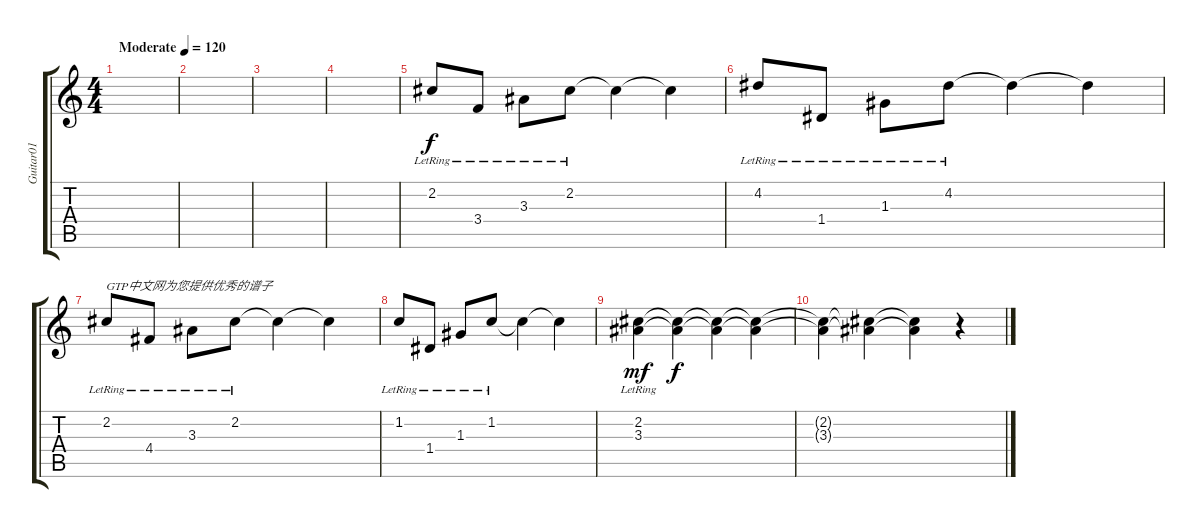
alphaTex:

\track ("Guitar01" "Guitar01") {instrument acousticguitarsteel}
\staff {score tabs}
\tuning (E4 B3 G3 D3 A2 E2) {hide}
\ts (4 4)
\tempo (120 "Moderate")
\clef g2
\ks c
|
|
|
|
2.2{lr}.8 3.4{lr}.8 3.3{lr}.8 2.2{lr}.8 2.2{t}.4 2.2{t}.4 |
4.2{lr}.8 1.4{lr}.8 1.3{lr}.8 4.2{lr}.8 4.2{t}.4 4.2{t}.4 |
2.2{lr}.8{txt "GTP中文网为您提供优秀的谱子"} 4.4{lr}.8 3.3{lr}.8 2.2{lr}.8 2.2{t}.4 2.2{t}.4 |
1.2{lr}.8 1.4{lr}.8 1.3{lr}.8 1.2{lr}.8 1.2{t}.4 1.2{t}.4 |
(2.2{lr} 3.3).4{dy mf} (2.2{t} 3.3{t}).4{dy f} (2.2{t} 3.3{t}).4 (2.2{t} 3.3{t}).4 |
(2.2{t} 3.3{t}).4 (2.2{t} 3.3{t}).4 (2.2{t} 3.3{t}).4 r.4
